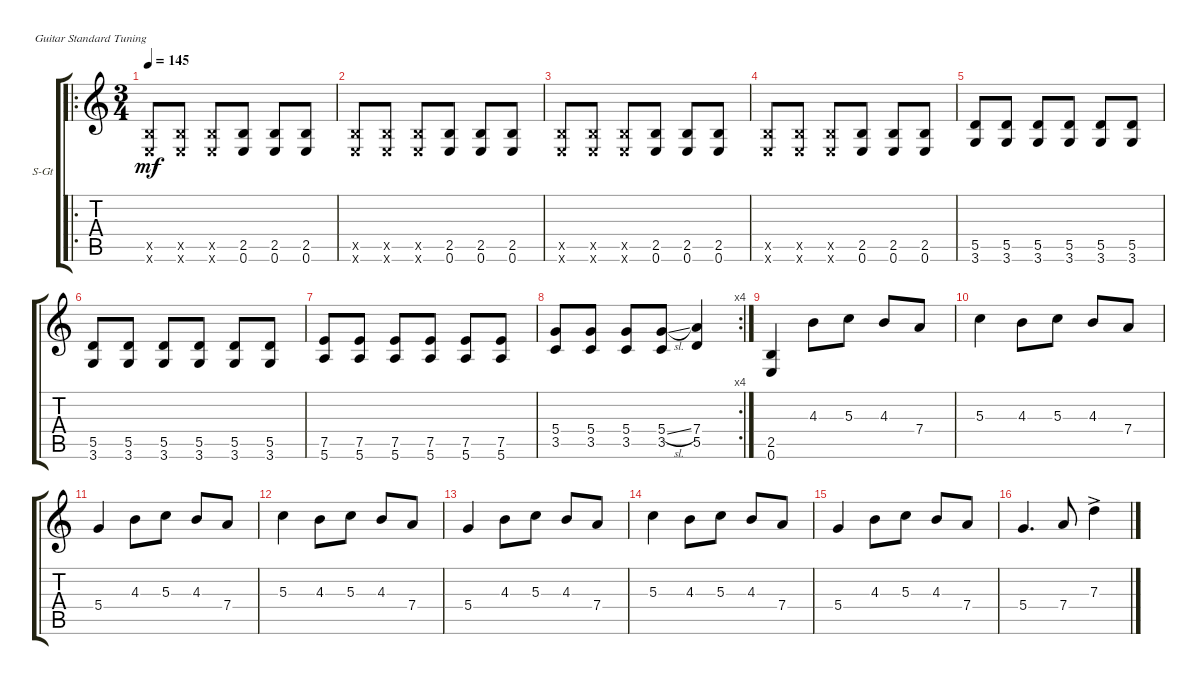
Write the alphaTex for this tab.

\defaultSystemsLayout 4
\bracketExtendMode groupsimilarinstruments
\firstSystemTrackNameOrientation horizontal
\otherSystemsTrackNameOrientation horizontal
\track ("Steel Guitar" "S-Gt") {instrument acousticguitarsteel}
\staff {score tabs}
\tuning (E4 B3 G3 D3 A2 E2)
\ro
\ts (3 4)
\tempo 145
\clef g2
\ks c
(2.5{x} 0.6{x}).8{dy mf instrument acousticguitarsteel} (2.5{x} 0.6{x}).8 (2.5{x} 0.6{x}).8 (2.5 0.6).8 (2.5 0.6).8 (2.5 0.6).8 |
(2.5{x} 0.6{x}).8 (2.5{x} 0.6{x}).8 (2.5{x} 0.6{x}).8 (2.5 0.6).8 (2.5 0.6).8 (2.5 0.6).8 |
(2.5{x} 0.6{x}).8 (2.5{x} 0.6{x}).8 (2.5{x} 0.6{x}).8 (2.5 0.6).8 (2.5 0.6).8 (2.5 0.6).8 |
(2.5{x} 0.6{x}).8 (2.5{x} 0.6{x}).8 (2.5{x} 0.6{x}).8 (2.5 0.6).8 (2.5 0.6).8 (2.5 0.6).8 |
(3.6 5.5).8 (3.6 5.5).8 (3.6 5.5).8 (3.6 5.5).8 (3.6 5.5).8 (3.6 5.5).8 |
(5.5 3.6).8 (5.5 3.6).8 (5.5 3.6).8 (5.5 3.6).8 (5.5 3.6).8 (5.5 3.6).8 |
(5.6 7.5).8 (5.6 7.5).8 (5.6 7.5).8 (5.6 7.5).8 (7.5 5.6).8 (7.5 5.6).8 |
\rc 4
(3.5 5.4).8 (3.5 5.4).8 (3.5 5.4).8 (3.5 5.4{sl}).8 (5.5 7.4).4 |
(2.5 0.6).4 4.3.8 5.3.8 4.3.8 7.4.8 |
5.3.4 4.3.8 5.3.8 4.3.8 7.4.8 |
5.4.4 4.3.8 5.3.8 4.3.8 7.4.8 |
5.3.4 4.3.8 5.3.8 4.3.8 7.4.8 |
5.4.4 4.3.8 5.3.8 4.3.8 7.4.8 |
5.3.4 4.3.8 5.3.8 4.3.8 7.4.8 |
5.4.4 4.3.8 5.3.8 4.3.8 7.4.8 |
5.4.4{d} 7.4.8 7.3{ac}.4
